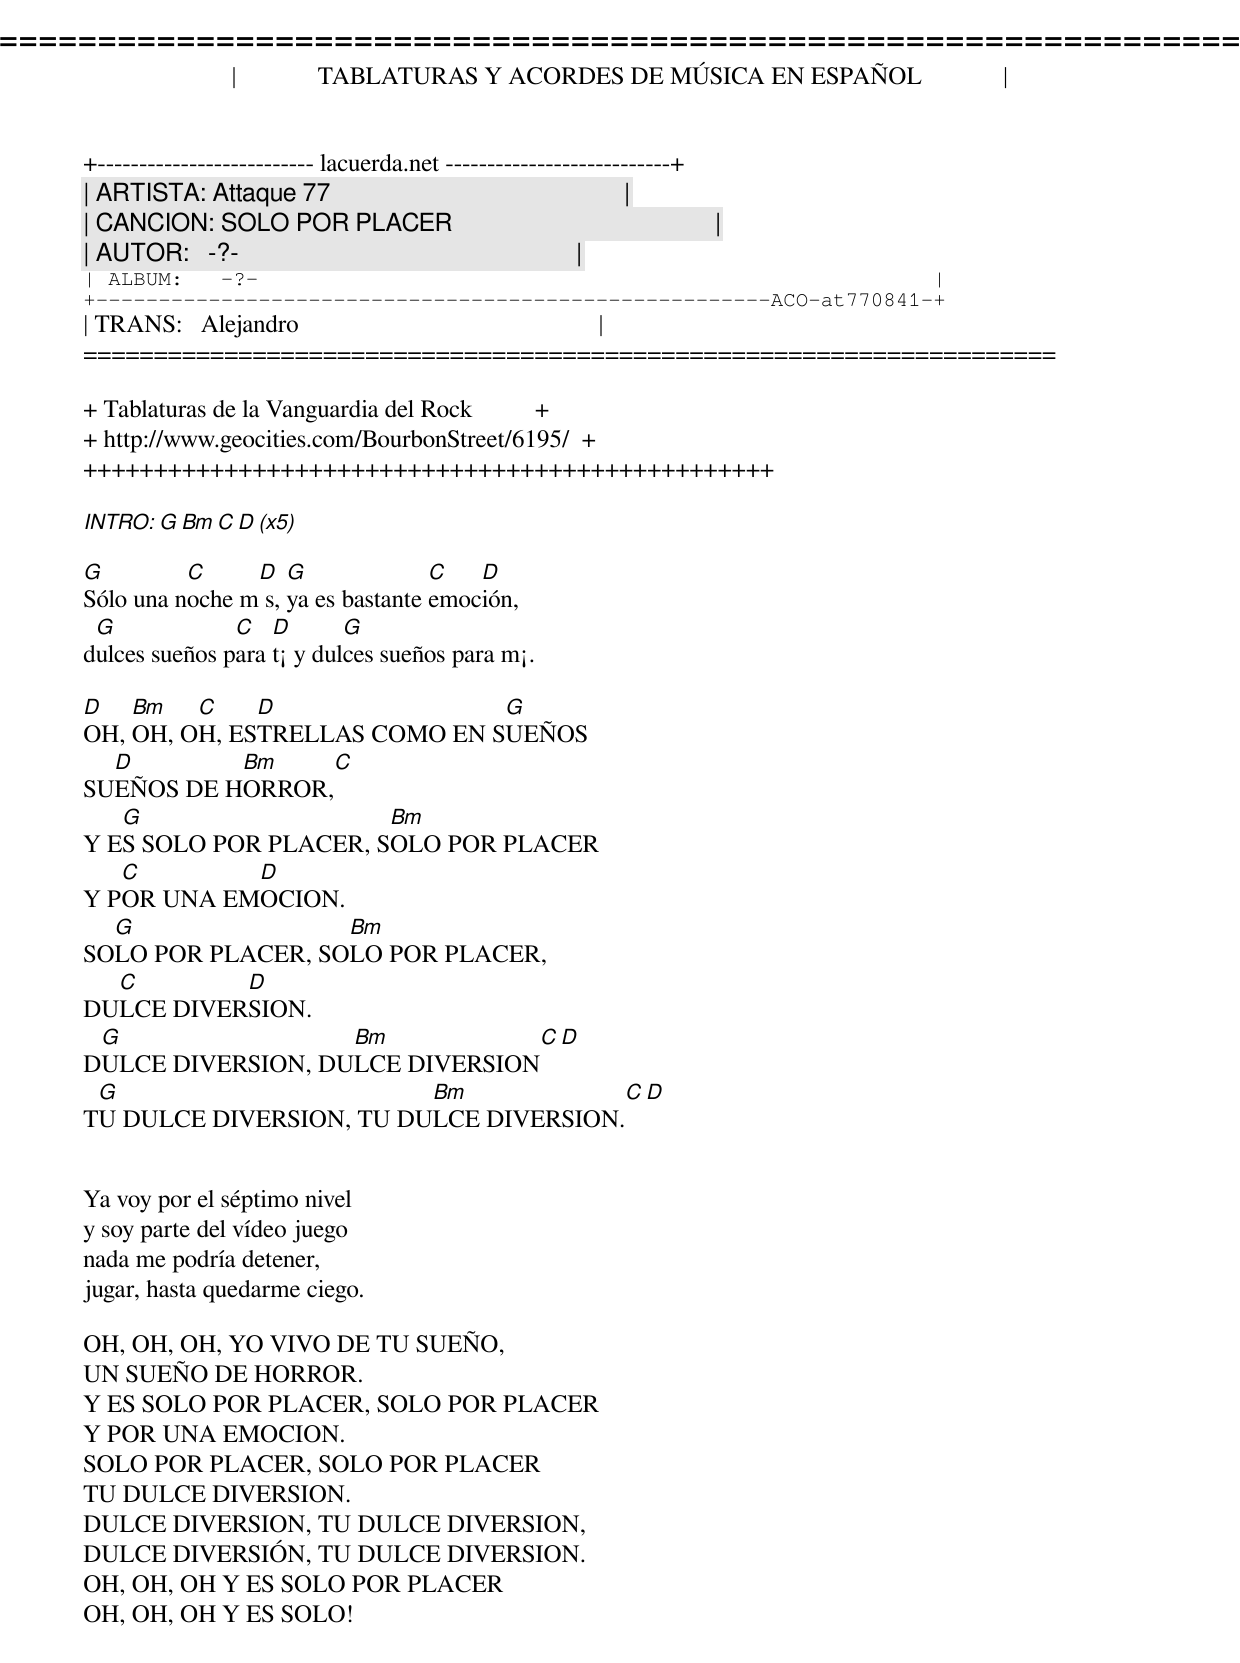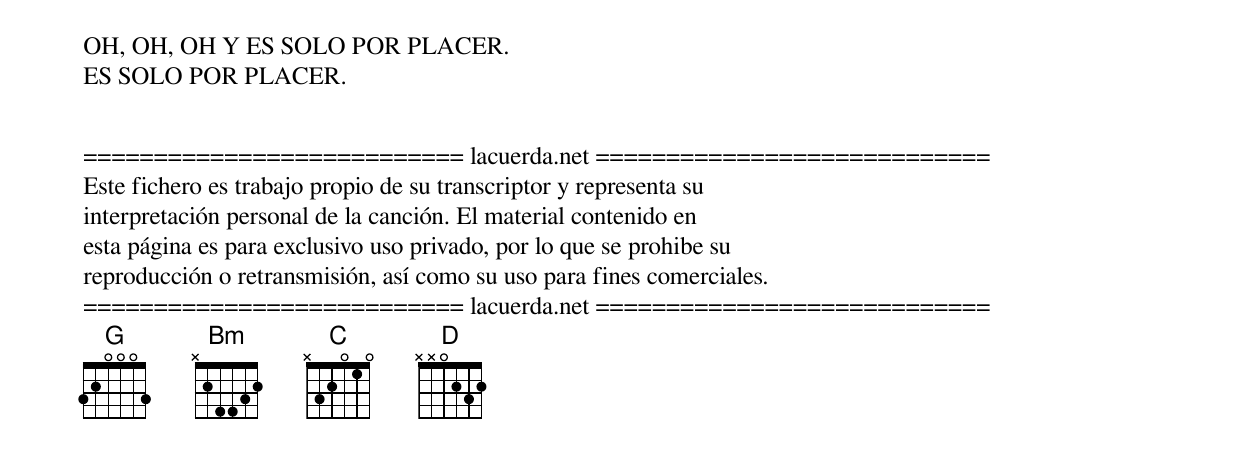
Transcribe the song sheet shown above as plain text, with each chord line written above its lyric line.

=====================================================================
|             TABLATURAS Y ACORDES DE MÚSICA EN ESPAÑOL             |
+-------------------------- lacuerda.net ---------------------------+
| ARTISTA: Attaque 77                                               |
| CANCION: SOLO POR PLACER                                          |
| AUTOR:   -?-                                                      |
| ALBUM:   -?-                                                      |
+------------------------------------------------------ACO-at770841-+
| TRANS:   Alejandro                                                |
=====================================================================

+ Tablaturas de la Vanguardia del Rock          +
+ http://www.geocities.com/BourbonStreet/6195/  +
+++++++++++++++++++++++++++++++++++++++++++++++++

INTRO: G Bm C D (x5)

G         C     D   G              C   D
Sólo una noche m s, ya es bastante emoción,
 G             C   D       G
dulces sueños para t¡ y dulces sueños para m¡.

D   Bm   C    D                G
OH, OH, OH, ESTRELLAS COMO EN SUEÑOS
  D        Bm     C
SUEÑOS DE HORROR,
   G                   Bm
Y ES SOLO POR PLACER, SOLO POR PLACER
   C        D
Y POR UNA EMOCION.
  G                Bm
SOLO POR PLACER, SOLO POR PLACER,
  C        D
DULCE DIVERSION.
 G                 Bm             C    D
DULCE DIVERSION, DULCE DIVERSION
 G                       Bm            C   D
TU DULCE DIVERSION, TU DULCE DIVERSION.


Ya voy por el séptimo nivel
y soy parte del vídeo juego
nada me podría detener,
jugar, hasta quedarme ciego.

OH, OH, OH, YO VIVO DE TU SUEÑO,
UN SUEÑO DE HORROR.
Y ES SOLO POR PLACER, SOLO POR PLACER
Y POR UNA EMOCION.
SOLO POR PLACER, SOLO POR PLACER
TU DULCE DIVERSION.
DULCE DIVERSION, TU DULCE DIVERSION,
DULCE DIVERSIÓN, TU DULCE DIVERSION.
OH, OH, OH Y ES SOLO POR PLACER
OH, OH, OH Y ES SOLO!
OH, OH, OH Y ES SOLO POR PLACER.
ES SOLO POR PLACER.


=========================== lacuerda.net ============================
Este fichero es trabajo propio de su transcriptor y representa su
interpretación personal de la canción. El material contenido en
esta página es para exclusivo uso privado, por lo que se prohibe su
reproducción o retransmisión, así como su uso para fines comerciales.
=========================== lacuerda.net ============================
